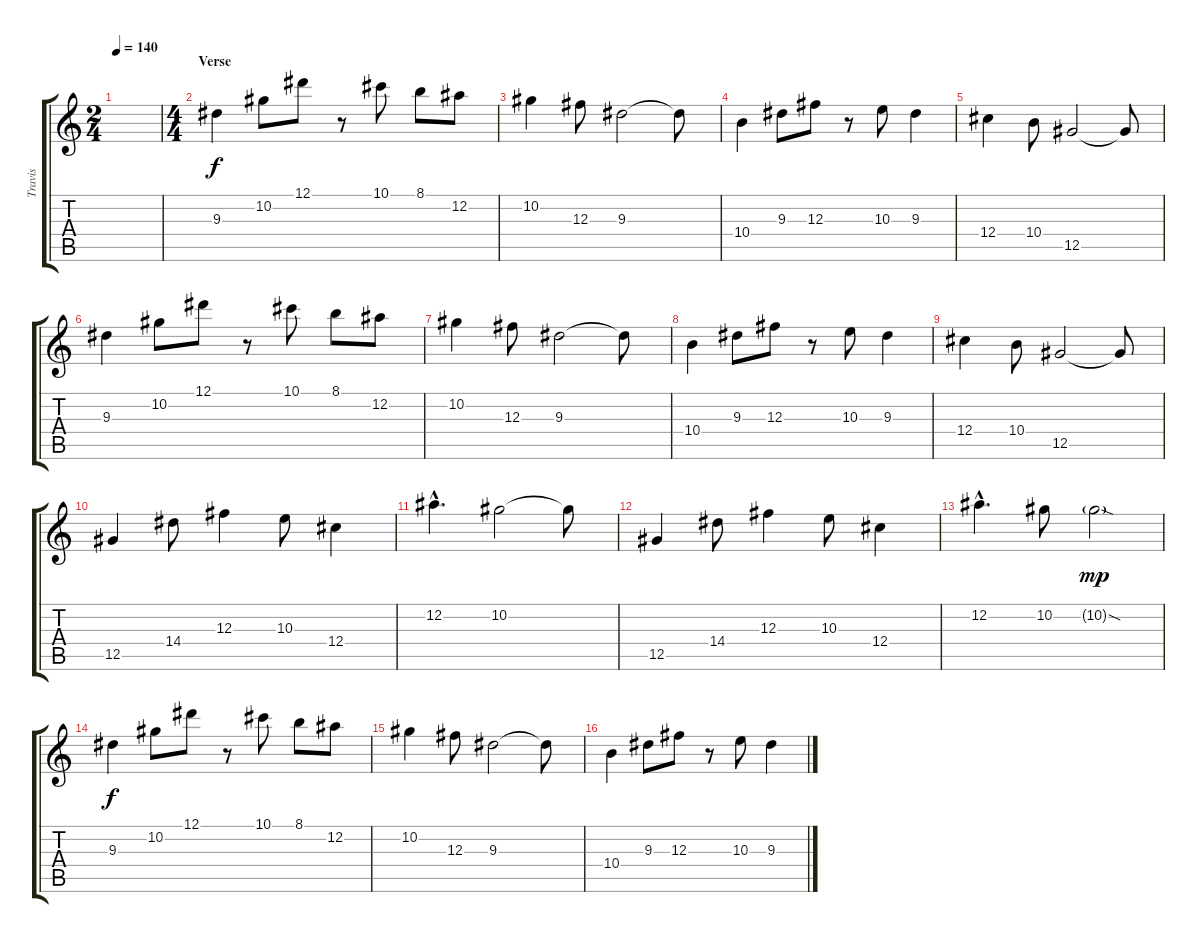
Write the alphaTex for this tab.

\track ("Travis" "Travis") {instrument overdrivenguitar}
\staff {score tabs}
\tuning (Eb4 Bb3 Gb3 Db3 Ab2 Eb2) {hide}
\ts (2 4)
\tempo 140
\clef g2
\ks c
|
\ts (4 4)
\section ("" "Verse")
9.3.4{instrument lead1square} 10.2.8 12.1.8 r.8 10.1.8 8.1.8 12.2.8 |
10.2.4 12.3.8 9.3.2 9.3{t}.8 |
10.4.4 9.3.8 12.3.8 r.8 10.3.8 9.3.4 |
12.4.4 10.4.8 12.5.2 12.5{t}.8 |
9.3.4 10.2.8 12.1.8 r.8 10.1.8 8.1.8 12.2.8 |
10.2.4 12.3.8 9.3.2 9.3{t}.8 |
10.4.4 9.3.8 12.3.8 r.8 10.3.8 9.3.4 |
12.4.4 10.4.8 12.5.2 12.5{t}.8 |
12.5.4 14.4.8 12.3.4 10.3.8 12.4.4 |
12.2{hac}.4{d} 10.2.2 10.2{t}.8 |
12.5.4 14.4.8 12.3.4 10.3.8 12.4.4 |
12.2{hac}.4{d} 10.2.8 10.2{sod g}.2{dy mp} |
9.3.4{dy f} 10.2.8 12.1.8 r.8 10.1.8 8.1.8 12.2.8 |
10.2.4 12.3.8 9.3.2 9.3{t}.8 |
10.4.4 9.3.8 12.3.8 r.8 10.3.8 9.3.4
